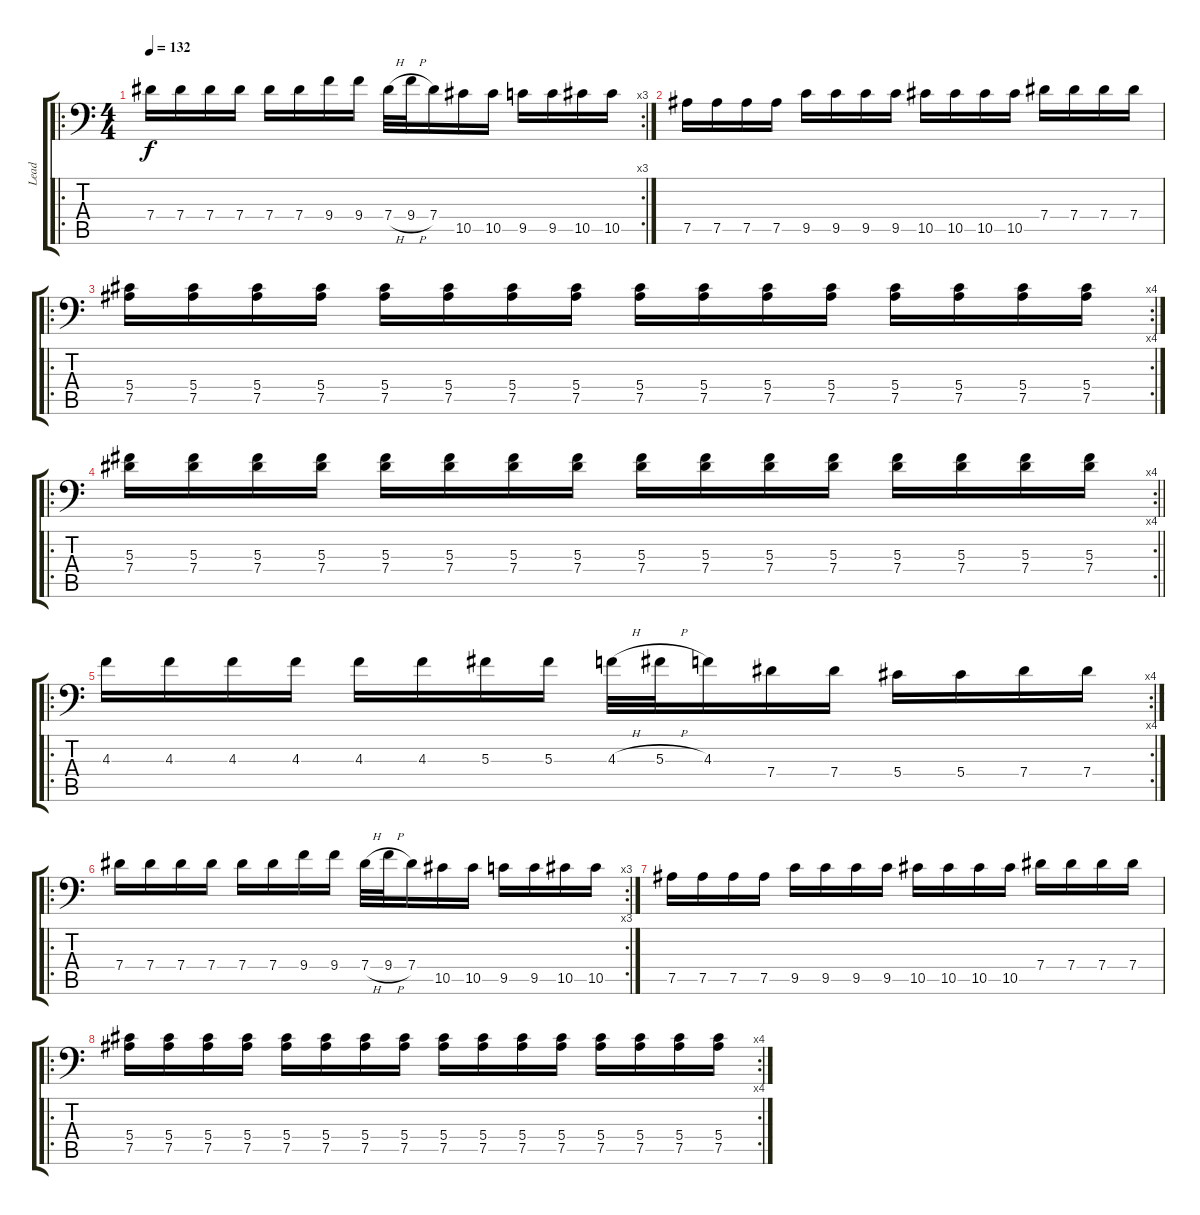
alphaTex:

\track ("Lead" "Lead") {instrument distortionguitar}
\staff {score tabs}
\tuning (Bb3 F3 Db3 Ab2 Eb2 Bb1) {hide}
\ro
\rc 3
\ts (4 4)
\tempo 132
\clef f4
\ks c
7.4.16{dy f} 7.4.16 7.4.16 7.4.16 7.4.16 7.4.16 9.4.16 9.4.16 7.4{h}.32 9.4{h}.32 7.4.16 10.5.16 10.5.16 9.5.16 9.5.16 10.5.16 10.5.16 |
7.5.16 7.5.16 7.5.16 7.5.16 9.5.16 9.5.16 9.5.16 9.5.16 10.5.16 10.5.16 10.5.16 10.5.16 7.4.16 7.4.16 7.4.16 7.4.16 |
\ro
\rc 4
(5.4 7.5).16 (5.4 7.5).16 (5.4 7.5).16 (5.4 7.5).16 (5.4 7.5).16 (5.4 7.5).16 (5.4 7.5).16 (5.4 7.5).16 (5.4 7.5).16 (5.4 7.5).16 (5.4 7.5).16 (5.4 7.5).16 (5.4 7.5).16 (5.4 7.5).16 (5.4 7.5).16 (5.4 7.5).16 |
\ro
\rc 4
\barLineRight lightlight
(5.3 7.4).16 (5.3 7.4).16 (5.3 7.4).16 (5.3 7.4).16 (5.3 7.4).16 (5.3 7.4).16 (5.3 7.4).16 (5.3 7.4).16 (5.3 7.4).16 (5.3 7.4).16 (5.3 7.4).16 (5.3 7.4).16 (5.3 7.4).16 (5.3 7.4).16 (5.3 7.4).16 (5.3 7.4).16 |
\ro
\rc 4
4.3.16 4.3.16 4.3.16 4.3.16 4.3.16 4.3.16 5.3.16 5.3.16 4.3{h}.32 5.3{h}.32 4.3.16 7.4.16 7.4.16 5.4.16 5.4.16 7.4.16 7.4.16 |
\ro
\rc 3
7.4.16 7.4.16 7.4.16 7.4.16 7.4.16 7.4.16 9.4.16 9.4.16 7.4{h}.32 9.4{h}.32 7.4.16 10.5.16 10.5.16 9.5.16 9.5.16 10.5.16 10.5.16 |
7.5.16 7.5.16 7.5.16 7.5.16 9.5.16 9.5.16 9.5.16 9.5.16 10.5.16 10.5.16 10.5.16 10.5.16 7.4.16 7.4.16 7.4.16 7.4.16 |
\ro
\rc 4
(5.4 7.5).16 (5.4 7.5).16 (5.4 7.5).16 (5.4 7.5).16 (5.4 7.5).16 (5.4 7.5).16 (5.4 7.5).16 (5.4 7.5).16 (5.4 7.5).16 (5.4 7.5).16 (5.4 7.5).16 (5.4 7.5).16 (5.4 7.5).16 (5.4 7.5).16 (5.4 7.5).16 (5.4 7.5).16
